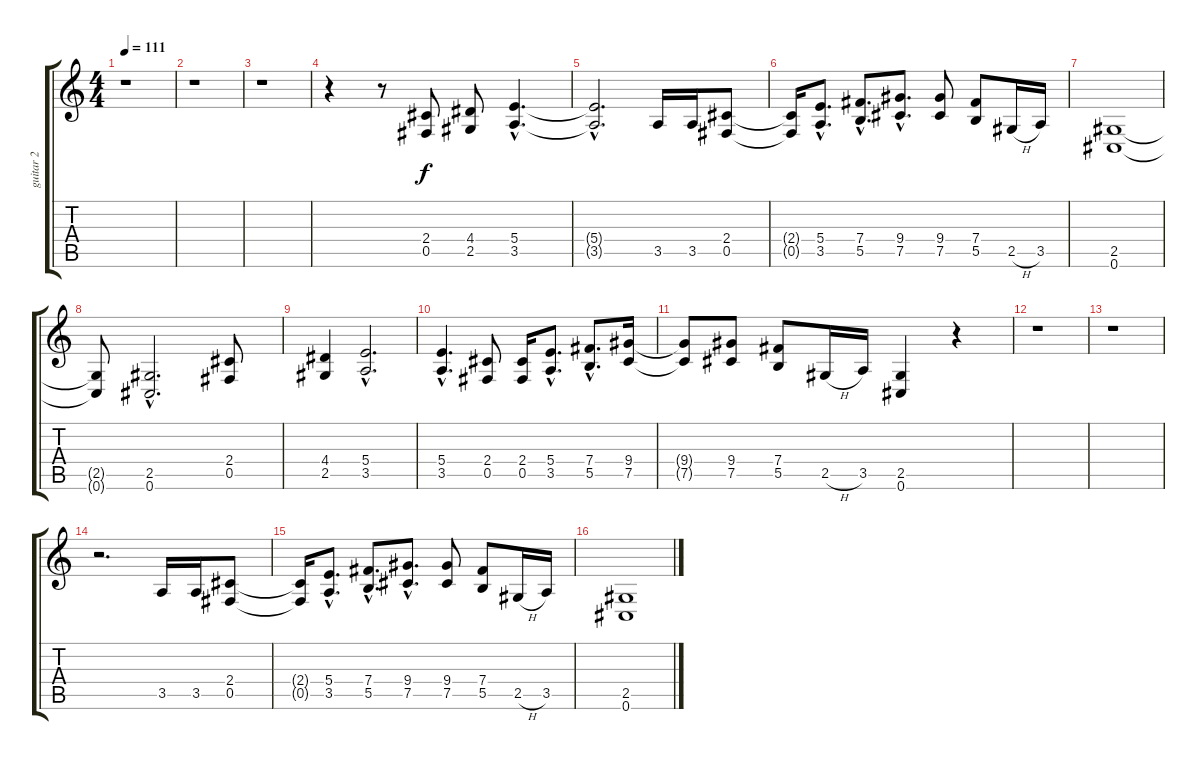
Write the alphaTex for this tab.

\track ("guitar 2" "guitar 2") {instrument distortionguitar}
\staff {score tabs}
\tuning (Db4 Ab3 E3 B2 Gb2 Db2) {hide}
\ts (4 4)
\tempo 111
\clef g2
\ks c
r.1{dy f} |
r.1 |
r.1 |
r.4 r.8 (2.4 0.5).8 (4.4 2.5).8 (5.4{hac} 3.5{hac}).4{d} |
(5.4{hac t} 3.5{hac t}).2{d} 3.5.16 3.5.16 (2.4 0.5).8 |
(2.4{t} 0.5{t}).16 (5.4{hac} 3.5{hac}).8{d} (7.4{hac} 5.5{hac}).8{d} (9.4{hac} 7.5{hac}).8{d} (9.4 7.5).8 (7.4 5.5).8 2.5{h}.16 3.5.16 |
(2.5 0.6).1 |
(2.5{t} 0.6{t}).8 (2.5{hac} 0.6{hac}).2{d} (2.4 0.5).8 |
(4.4 2.5).4 (5.4{hac} 3.5{hac}).2{d} |
(5.4{hac} 3.5{hac}).4{d} (2.4 0.5).8 (2.4 0.5).16 (5.4{hac} 3.5{hac}).8{d} (7.4{hac} 5.5{hac}).8{d} (9.4 7.5).16 |
(9.4{t} 7.5{t}).8 (9.4 7.5).8 (7.4 5.5).8 2.5{h}.16 3.5.16 (2.5 0.6).4 r.4 |
r.1 |
r.1 |
r.2{d} 3.5.16 3.5.16 (2.4 0.5).8 |
(2.4{t} 0.5{t}).16 (5.4{hac} 3.5{hac}).8{d} (7.4{hac} 5.5{hac}).8{d} (9.4{hac} 7.5{hac}).8{d} (9.4 7.5).8 (7.4 5.5).8 2.5{h}.16 3.5.16 |
(2.5 0.6).1
